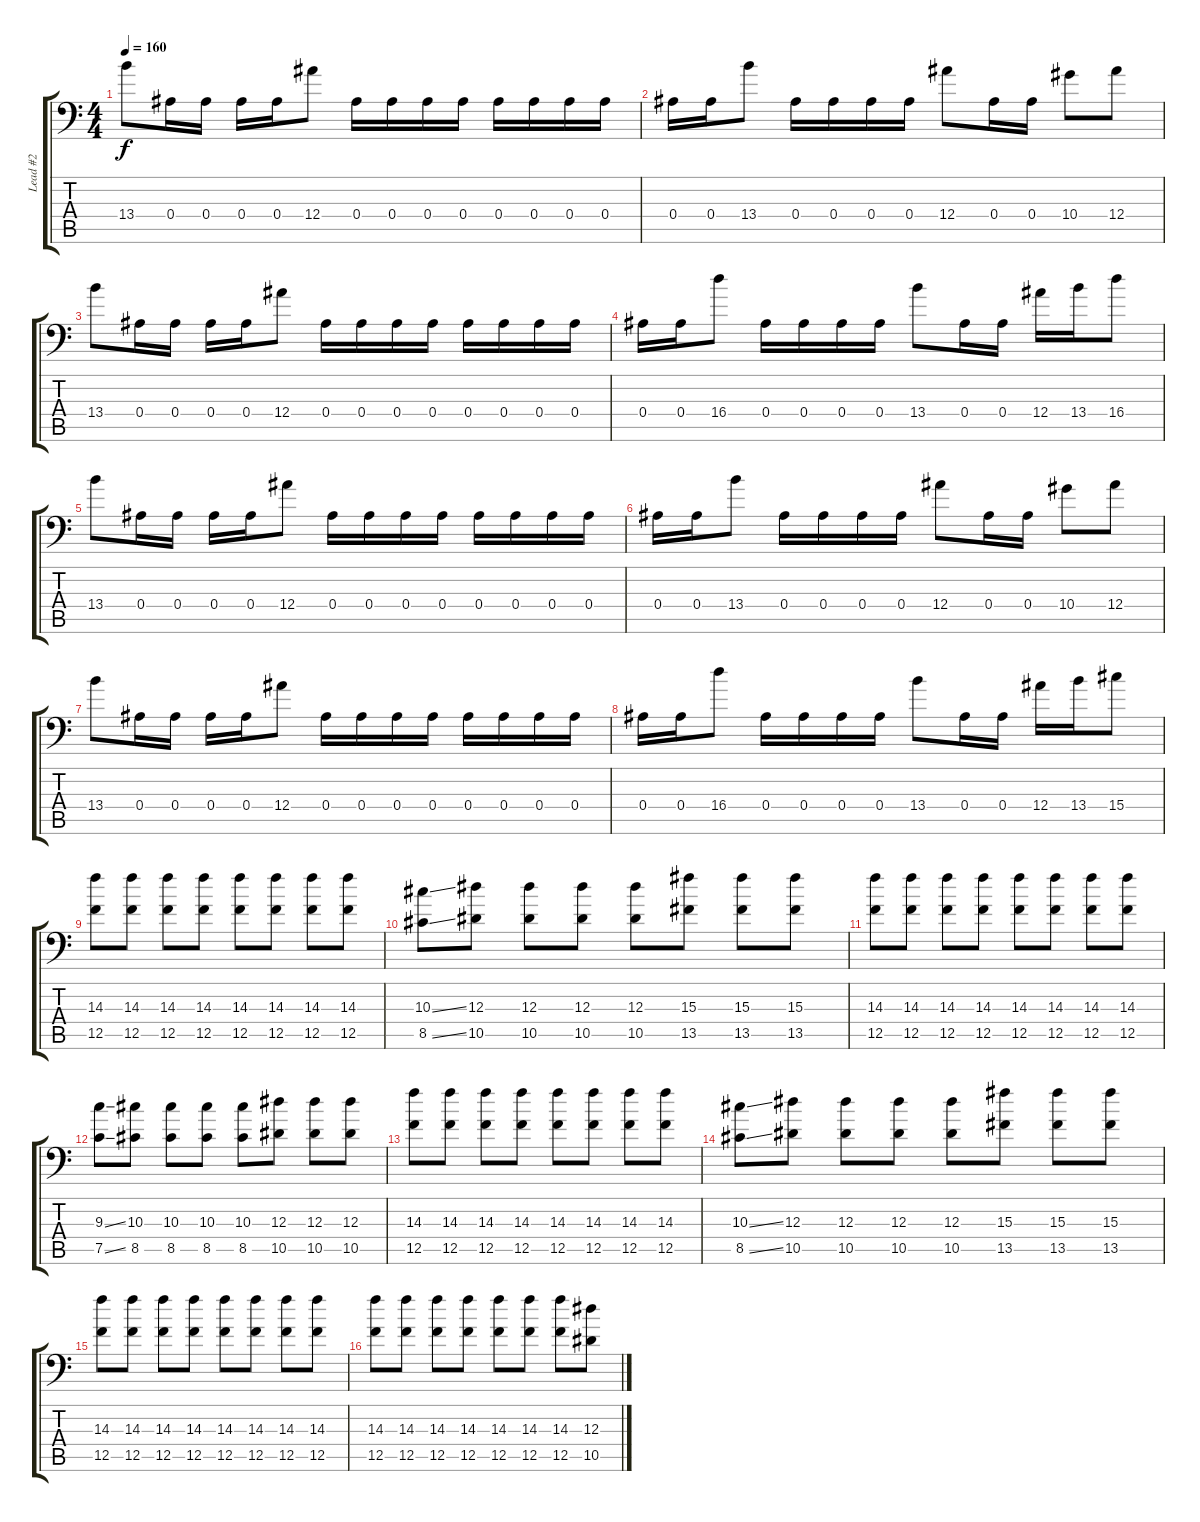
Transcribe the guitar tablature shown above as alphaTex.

\track ("Lead #2" "Lead #2") {instrument distortionguitar}
\staff {score tabs}
\tuning (C4 G3 Eb3 Bb2 F2 Bb1) {hide}
\ts (4 4)
\tempo 160
\clef f4
\ks c
13.4.8{dy f} 0.4.16 0.4.16 0.4.16 0.4.16 12.4.8 0.4.16 0.4.16 0.4.16 0.4.16 0.4.16 0.4.16 0.4.16 0.4.16 |
0.4.16 0.4.16 13.4.8 0.4.16 0.4.16 0.4.16 0.4.16 12.4.8 0.4.16 0.4.16 10.4.8 12.4.8 |
13.4.8 0.4.16 0.4.16 0.4.16 0.4.16 12.4.8 0.4.16 0.4.16 0.4.16 0.4.16 0.4.16 0.4.16 0.4.16 0.4.16 |
0.4.16 0.4.16 16.4.8 0.4.16 0.4.16 0.4.16 0.4.16 13.4.8 0.4.16 0.4.16 12.4.16 13.4.16 16.4.8 |
13.4.8 0.4.16 0.4.16 0.4.16 0.4.16 12.4.8 0.4.16 0.4.16 0.4.16 0.4.16 0.4.16 0.4.16 0.4.16 0.4.16 |
0.4.16 0.4.16 13.4.8 0.4.16 0.4.16 0.4.16 0.4.16 12.4.8 0.4.16 0.4.16 10.4.8 12.4.8 |
13.4.8 0.4.16 0.4.16 0.4.16 0.4.16 12.4.8 0.4.16 0.4.16 0.4.16 0.4.16 0.4.16 0.4.16 0.4.16 0.4.16 |
0.4.16 0.4.16 16.4.8 0.4.16 0.4.16 0.4.16 0.4.16 13.4.8 0.4.16 0.4.16 12.4.16 13.4.16 15.4.8 |
(14.3 12.5).8 (14.3 12.5).8 (14.3 12.5).8 (14.3 12.5).8 (14.3 12.5).8 (14.3 12.5).8 (14.3 12.5).8 (14.3 12.5).8 |
(10.3{ss} 8.5{ss}).8 (12.3 10.5).8 (12.3 10.5).8 (12.3 10.5).8 (12.3 10.5).8 (15.3 13.5).8 (15.3 13.5).8 (15.3 13.5).8 |
(14.3 12.5).8 (14.3 12.5).8 (14.3 12.5).8 (14.3 12.5).8 (14.3 12.5).8 (14.3 12.5).8 (14.3 12.5).8 (14.3 12.5).8 |
(9.3{ss} 7.5{ss}).8 (10.3 8.5).8 (10.3 8.5).8 (10.3 8.5).8 (10.3 8.5).8 (12.3 10.5).8 (12.3 10.5).8 (12.3 10.5).8 |
(14.3 12.5).8 (14.3 12.5).8 (14.3 12.5).8 (14.3 12.5).8 (14.3 12.5).8 (14.3 12.5).8 (14.3 12.5).8 (14.3 12.5).8 |
(10.3{ss} 8.5{ss}).8 (12.3 10.5).8 (12.3 10.5).8 (12.3 10.5).8 (12.3 10.5).8 (15.3 13.5).8 (15.3 13.5).8 (15.3 13.5).8 |
(14.3 12.5).8 (14.3 12.5).8 (14.3 12.5).8 (14.3 12.5).8 (14.3 12.5).8 (14.3 12.5).8 (14.3 12.5).8 (14.3 12.5).8 |
(14.3 12.5).8 (14.3 12.5).8 (14.3 12.5).8 (14.3 12.5).8 (14.3 12.5).8 (14.3 12.5).8 (14.3 12.5).8 (12.3{ss} 10.5{ss}).8
